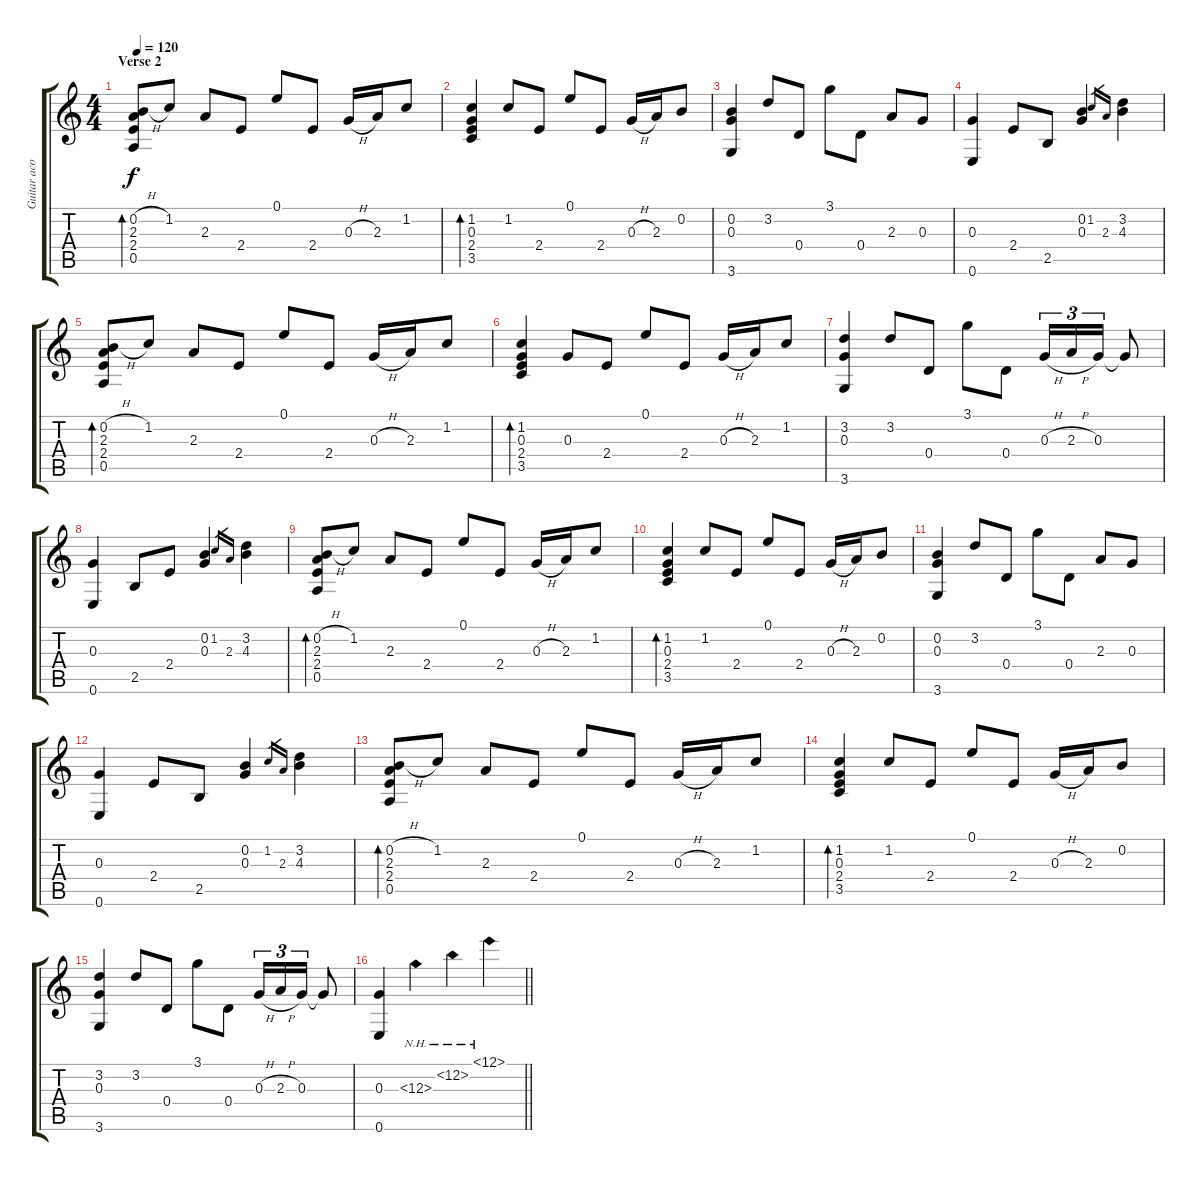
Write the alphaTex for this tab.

\track ("Guitar acoustic 2" "Guitar aco") {instrument acousticguitarsteel}
\staff {score tabs}
\tuning (E4 B3 G3 D3 A2 E2) {hide}
\ts (4 4)
\section ("" "Verse 2")
\tempo 120
\clef g2
\ks aminor
(0.2{h} 2.3 2.4 0.5).8{bd 120 dy f} 1.2.8 2.3.8 2.4.8 0.1.8 2.4.8 0.3{h}.16 2.3.16 1.2.8 |
(1.2 0.3 2.4 3.5).4{bd 120} 1.2.8 2.4.8 0.1.8 2.4.8 0.3{h}.16 2.3.16 0.2.8 |
(0.2 0.3 3.6).4 3.2.8 0.4.8 3.1.8 0.4.8 2.3.8 0.3.8 |
(0.3 0.6).4 2.4.8 2.5.8 (0.2 0.3).4 1.2.16{gr} 2.3.16{gr} (3.2 4.3).4 |
(0.2{h} 2.3 2.4 0.5).8{bd 120} 1.2.8 2.3.8 2.4.8 0.1.8 2.4.8 0.3{h}.16 2.3.16 1.2.8 |
(1.2 0.3 2.4 3.5).4{bd 120} 0.3.8 2.4.8 0.1.8 2.4.8 0.3{h}.16 2.3.16 1.2.8 |
(3.2 0.3 3.6).4 3.2.8 0.4.8 3.1.8 0.4.8 0.3{h}.16{tu (3 2)} 2.3{h}.16{tu (3 2)} 0.3.16{tu (3 2)} 0.3{t}.8 |
(0.3 0.6).4 2.5.8 2.4.8 (0.2 0.3).4 1.2.16{gr} 2.3.16{gr} (3.2 4.3).4 |
(0.2{h} 2.3 2.4 0.5).8{bd 120} 1.2.8 2.3.8 2.4.8 0.1.8 2.4.8 0.3{h}.16 2.3.16 1.2.8 |
(1.2 0.3 2.4 3.5).4{bd 120} 1.2.8 2.4.8 0.1.8 2.4.8 0.3{h}.16 2.3.16 0.2.8 |
(0.2 0.3 3.6).4 3.2.8 0.4.8 3.1.8 0.4.8 2.3.8 0.3.8 |
(0.3 0.6).4 2.4.8 2.5.8 (0.2 0.3).4 1.2.16{gr} 2.3.16{gr} (3.2 4.3).4 |
(0.2{h} 2.3 2.4 0.5).8{bd 120} 1.2.8 2.3.8 2.4.8 0.1.8 2.4.8 0.3{h}.16 2.3.16 1.2.8 |
(1.2 0.3 2.4 3.5).4{bd 120} 1.2.8 2.4.8 0.1.8 2.4.8 0.3{h}.16 2.3.16 0.2.8 |
(3.2 0.3 3.6).4 3.2.8 0.4.8 3.1.8 0.4.8 0.3{h}.16{tu (3 2)} 2.3{h}.16{tu (3 2)} 0.3.16{tu (3 2)} 0.3{t}.8 |
\barLineRight lightlight
(0.3 0.6).4 12.3{nh}.4 12.2{nh}.4 12.1{nh}.4
